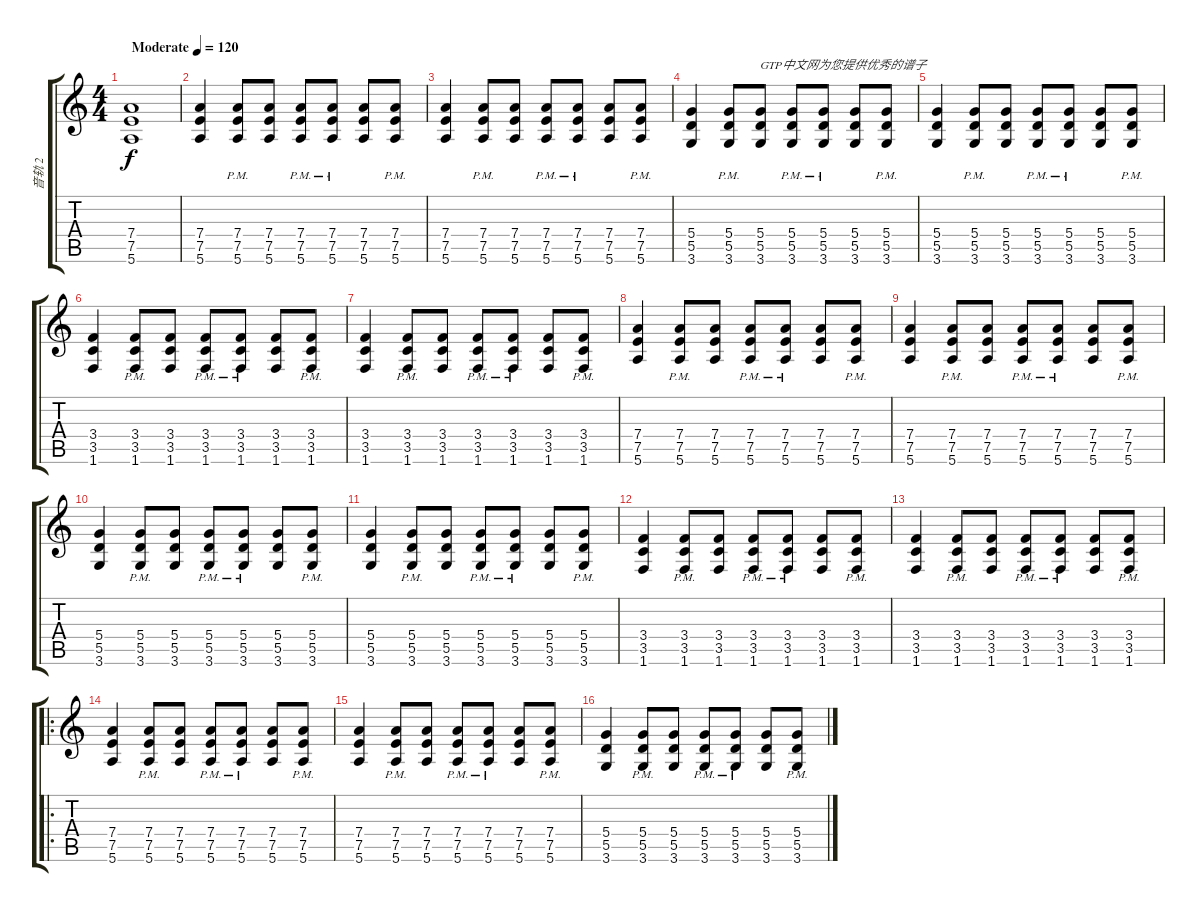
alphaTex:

\track ("音轨 2" "音轨 2") {instrument overdrivenguitar}
\staff {score tabs}
\tuning (E4 B3 G3 D3 A2 E2) {hide}
\ts (4 4)
\tempo (120 "Moderate")
\clef g2
\ks c
(7.4 7.5 5.6).1{dy f instrument overdrivenguitar} |
(7.4 7.5 5.6).4 (7.4{pm} 7.5{pm} 5.6{pm}).8 (7.4 7.5 5.6).8 (7.4{pm} 7.5{pm} 5.6{pm}).8 (7.4{pm} 7.5{pm} 5.6{pm}).8 (7.4 7.5 5.6).8 (7.4{pm} 7.5{pm} 5.6{pm}).8 |
(7.4 7.5 5.6).4 (7.4{pm} 7.5{pm} 5.6{pm}).8 (7.4 7.5 5.6).8 (7.4{pm} 7.5{pm} 5.6{pm}).8 (7.4{pm} 7.5{pm} 5.6{pm}).8 (7.4 7.5 5.6).8 (7.4{pm} 7.5{pm} 5.6{pm}).8 |
(5.4 5.5 3.6).4 (5.4{pm} 5.5{pm} 3.6{pm}).8 (5.4 5.5 3.6).8{txt "GTP中文网为您提供优秀的谱子"} (5.4{pm} 5.5{pm} 3.6{pm}).8 (5.4{pm} 5.5{pm} 3.6{pm}).8 (5.4 5.5 3.6).8 (5.4{pm} 5.5{pm} 3.6{pm}).8 |
(5.4 5.5 3.6).4 (5.4{pm} 5.5{pm} 3.6{pm}).8 (5.4 5.5 3.6).8 (5.4{pm} 5.5{pm} 3.6{pm}).8 (5.4{pm} 5.5{pm} 3.6{pm}).8 (5.4 5.5 3.6).8 (5.4{pm} 5.5{pm} 3.6{pm}).8 |
(3.4 3.5 1.6).4 (3.4{pm} 3.5{pm} 1.6{pm}).8 (3.4 3.5 1.6).8 (3.4{pm} 3.5{pm} 1.6{pm}).8 (3.4{pm} 3.5{pm} 1.6{pm}).8 (3.4 3.5 1.6).8 (3.4{pm} 3.5{pm} 1.6{pm}).8 |
(3.4 3.5 1.6).4 (3.4{pm} 3.5{pm} 1.6{pm}).8 (3.4 3.5 1.6).8 (3.4{pm} 3.5{pm} 1.6{pm}).8 (3.4{pm} 3.5{pm} 1.6{pm}).8 (3.4 3.5 1.6).8 (3.4{pm} 3.5{pm} 1.6{pm}).8 |
(7.4 7.5 5.6).4 (7.4{pm} 7.5{pm} 5.6{pm}).8 (7.4 7.5 5.6).8 (7.4{pm} 7.5{pm} 5.6{pm}).8 (7.4{pm} 7.5{pm} 5.6{pm}).8 (7.4 7.5 5.6).8 (7.4{pm} 7.5{pm} 5.6{pm}).8 |
(7.4 7.5 5.6).4 (7.4{pm} 7.5{pm} 5.6{pm}).8 (7.4 7.5 5.6).8 (7.4{pm} 7.5{pm} 5.6{pm}).8 (7.4{pm} 7.5{pm} 5.6{pm}).8 (7.4 7.5 5.6).8 (7.4{pm} 7.5{pm} 5.6{pm}).8 |
(5.4 5.5 3.6).4 (5.4{pm} 5.5{pm} 3.6{pm}).8 (5.4 5.5 3.6).8 (5.4{pm} 5.5{pm} 3.6{pm}).8 (5.4{pm} 5.5{pm} 3.6{pm}).8 (5.4 5.5 3.6).8 (5.4{pm} 5.5{pm} 3.6{pm}).8 |
(5.4 5.5 3.6).4 (5.4{pm} 5.5{pm} 3.6{pm}).8 (5.4 5.5 3.6).8 (5.4{pm} 5.5{pm} 3.6{pm}).8 (5.4{pm} 5.5{pm} 3.6{pm}).8 (5.4 5.5 3.6).8 (5.4{pm} 5.5{pm} 3.6{pm}).8 |
(3.4 3.5 1.6).4 (3.4{pm} 3.5{pm} 1.6{pm}).8 (3.4 3.5 1.6).8 (3.4{pm} 3.5{pm} 1.6{pm}).8 (3.4{pm} 3.5{pm} 1.6{pm}).8 (3.4 3.5 1.6).8 (3.4{pm} 3.5{pm} 1.6{pm}).8 |
(3.4 3.5 1.6).4 (3.4{pm} 3.5{pm} 1.6{pm}).8 (3.4 3.5 1.6).8 (3.4{pm} 3.5{pm} 1.6{pm}).8 (3.4{pm} 3.5{pm} 1.6{pm}).8 (3.4 3.5 1.6).8 (3.4{pm} 3.5{pm} 1.6{pm}).8 |
\ro
(7.4 7.5 5.6).4 (7.4{pm} 7.5{pm} 5.6{pm}).8 (7.4 7.5 5.6).8 (7.4{pm} 7.5{pm} 5.6{pm}).8 (7.4{pm} 7.5{pm} 5.6{pm}).8 (7.4 7.5 5.6).8 (7.4{pm} 7.5{pm} 5.6{pm}).8 |
(7.4 7.5 5.6).4 (7.4{pm} 7.5{pm} 5.6{pm}).8 (7.4 7.5 5.6).8 (7.4{pm} 7.5{pm} 5.6{pm}).8 (7.4{pm} 7.5{pm} 5.6{pm}).8 (7.4 7.5 5.6).8 (7.4{pm} 7.5{pm} 5.6{pm}).8 |
(5.4 5.5 3.6).4 (5.4{pm} 5.5{pm} 3.6{pm}).8 (5.4 5.5 3.6).8 (5.4{pm} 5.5{pm} 3.6{pm}).8 (5.4{pm} 5.5{pm} 3.6{pm}).8 (5.4 5.5 3.6).8 (5.4{pm} 5.5{pm} 3.6{pm}).8
